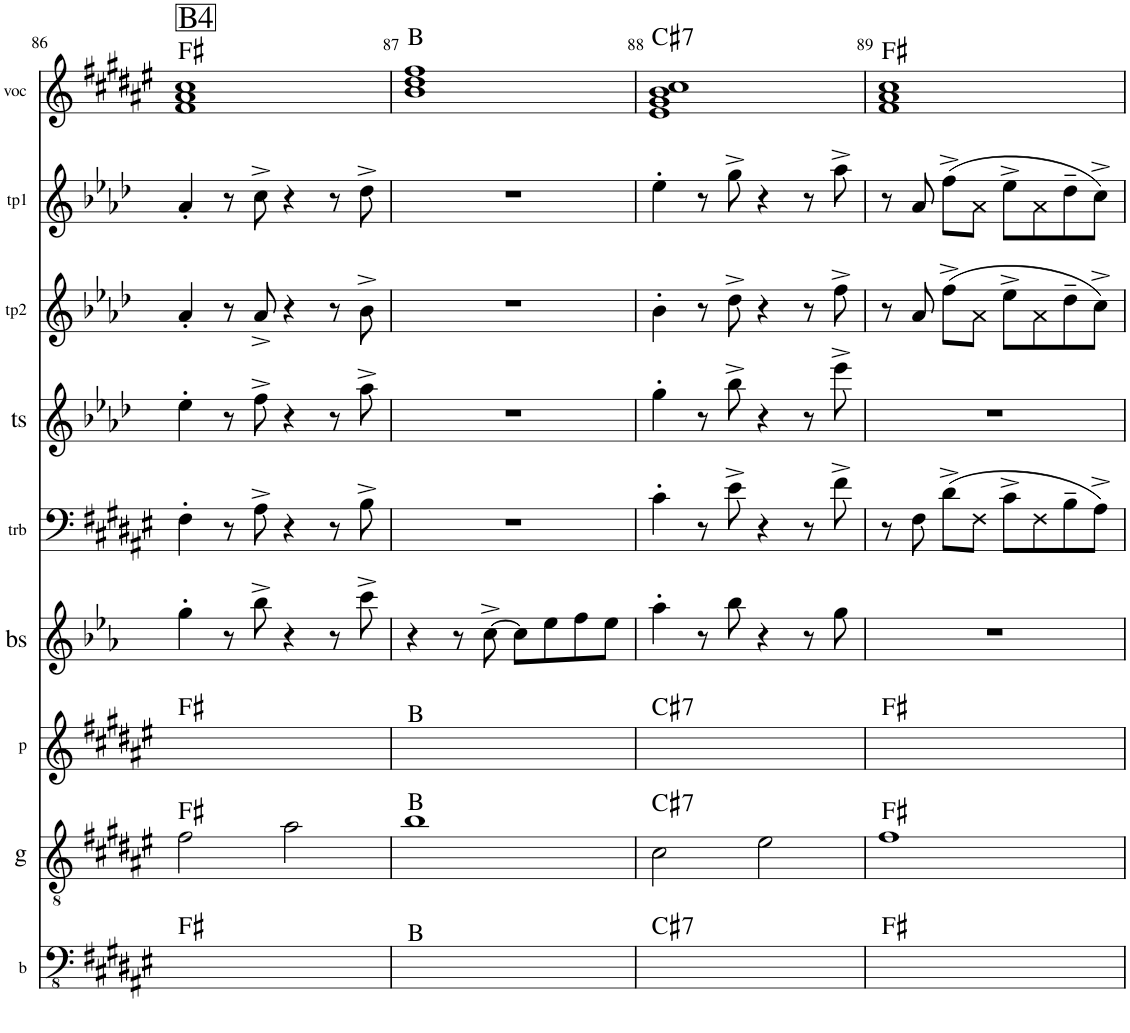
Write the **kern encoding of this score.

**kern	**harte	**kern	**harte	**kern	**harte	**kern	**kern	**kern	**kern	**kern	**kern	**harte
*part9	*part9	*part8	*part8	*part7	*part7	*part6	*part5	*part4	*part3	*part2	*part1	*part1
*staff9	*	*staff8	*	*staff7	*	*staff6	*staff5	*staff4	*staff3	*staff2	*staff1	*
*I"b	*	*I"g	*	*I"p	*	*I"bs	*I"trb	*I"ts	*I"tp2	*I"tp1	*I"voc	*
*I'b	*	*I'g	*	*I'p	*	*I'bs	*I'trb	*I'ts	*I'tp2	*I'tp1	*I'voc	*
!!LO:PB:g=z
*clefFv4	*	*clefGv2	*	*clefG2	*	*clefG2	*clefF4	*clefG2	*clefG2	*clefG2	*clefG2	*
*	*	*	*	*	*	*Trd12c21	*	*Trd8c14	*Trd1c2	*Trd1c2	*Trd4c7	*
*k[f#c#g#d#a#e#]	*	*k[f#c#g#d#a#e#]	*	*k[f#c#g#d#a#e#]	*	*k[b-e-a-]	*k[f#c#g#d#a#e#]	*k[b-e-a-d-]	*k[b-e-a-d-]	*k[b-e-a-d-]	*k[f#c#g#d#a#e#]	*
*M4/4	*	*M4/4	*	*M4/4	*	*M4/4	*M4/4	*M4/4	*M4/4	*M4/4	*M4/4	*
=86	=86	=86	=86	=86	=86	=86	=86	=86	=86	=86	=86	=86
!	!	!	!	!	!	!	!	!	!	!	!LO:TX:a:t=B4	!
1ryy	F#:maj	2f#\	F#:maj	1ryy	F#:maj	4gg'\	4F#'\	4ee-'\	4a-'/	4a-'/	1f# 1a# 1cc#	F#:maj
.	.	.	.	.	.	8r	8r	8r	8r	8r	.	.
.	.	.	.	.	.	8bb-^\	8A#^\	8ff^\	8a-^/	8cc^\	.	.
.	.	2a#\	.	.	.	4r	4r	4r	4r	4r	.	.
.	.	.	.	.	.	8r	8r	8r	8r	8r	.	.
.	.	.	.	.	.	8ccc^\	8B^\	8aa-^\	8b-^\	8dd-^\	.	.
=87	=87	=87	=87	=87	=87	=87	=87	=87	=87	=87	=87	=87
1ryy	B:maj	1b	B:maj	1ryy	B:maj	4r	1r	1r	1r	1r	1b 1dd# 1ff#	B:maj
.	.	.	.	.	.	8r	.	.	.	.	.	.
.	.	.	.	.	.	[8cc^\	.	.	.	.	.	.
.	.	.	.	.	.	8cc\L]	.	.	.	.	.	.
.	.	.	.	.	.	8ee-\	.	.	.	.	.	.
.	.	.	.	.	.	8ff\	.	.	.	.	.	.
.	.	.	.	.	.	8ee-\J	.	.	.	.	.	.
=88	=88	=88	=88	=88	=88	=88	=88	=88	=88	=88	=88	=88
!	!LO:H:kt=7	!	!LO:H:kt=7	!	!LO:H:kt=7	!	!	!	!	!	!	!LO:H:kt=7
1ryy	C#:7	2c#\	C#:7	1ryy	C#:7	4aa-'\	4c#'\	4gg'\	4b-'\	4ee-'\	1e# 1g# 1b 1cc#	C#:7
.	.	.	.	.	.	8r	8r	8r	8r	8r	.	.
.	.	.	.	.	.	8bb-\	8e#^\	8bb-^\	8dd-^\	8gg^\	.	.
.	.	2e#\	.	.	.	4r	4r	4r	4r	4r	.	.
.	.	.	.	.	.	8r	8r	8r	8r	8r	.	.
.	.	.	.	.	.	8gg\	8f#^\	8eee-^\	8ff^\	8aa-^\	.	.
=89	=89	=89	=89	=89	=89	=89	=89	=89	=89	=89	=89	=89
1ryy	F#:maj	1f#	F#:maj	1ryy	F#:maj	1r	8r	1r	8r	8r	1f# 1a# 1cc#	F#:maj
.	.	.	.	.	.	.	8F#\	.	8a-/	8a-/	.	.
.	.	.	.	.	.	.	(8d#^\L	.	(8ff^\L	(8ff^\L	.	.
.	.	.	.	.	.	.	8F#\J	.	8a-\J	8a-\J	.	.
.	.	.	.	.	.	.	8c#^\L	.	8ee-^\L	8ee-^\L	.	.
.	.	.	.	.	.	.	8F#\	.	8a-\	8a-\	.	.
.	.	.	.	.	.	.	8B~\	.	8dd-~\	8dd-~\	.	.
.	.	.	.	.	.	.	8A#^\J)	.	8cc^\J)	8cc^\J)	.	.
=	=	=	=	=	=	=	=	=	=	=	=	=
*-	*-	*-	*-	*-	*-	*-	*-	*-	*-	*-	*-	*-
